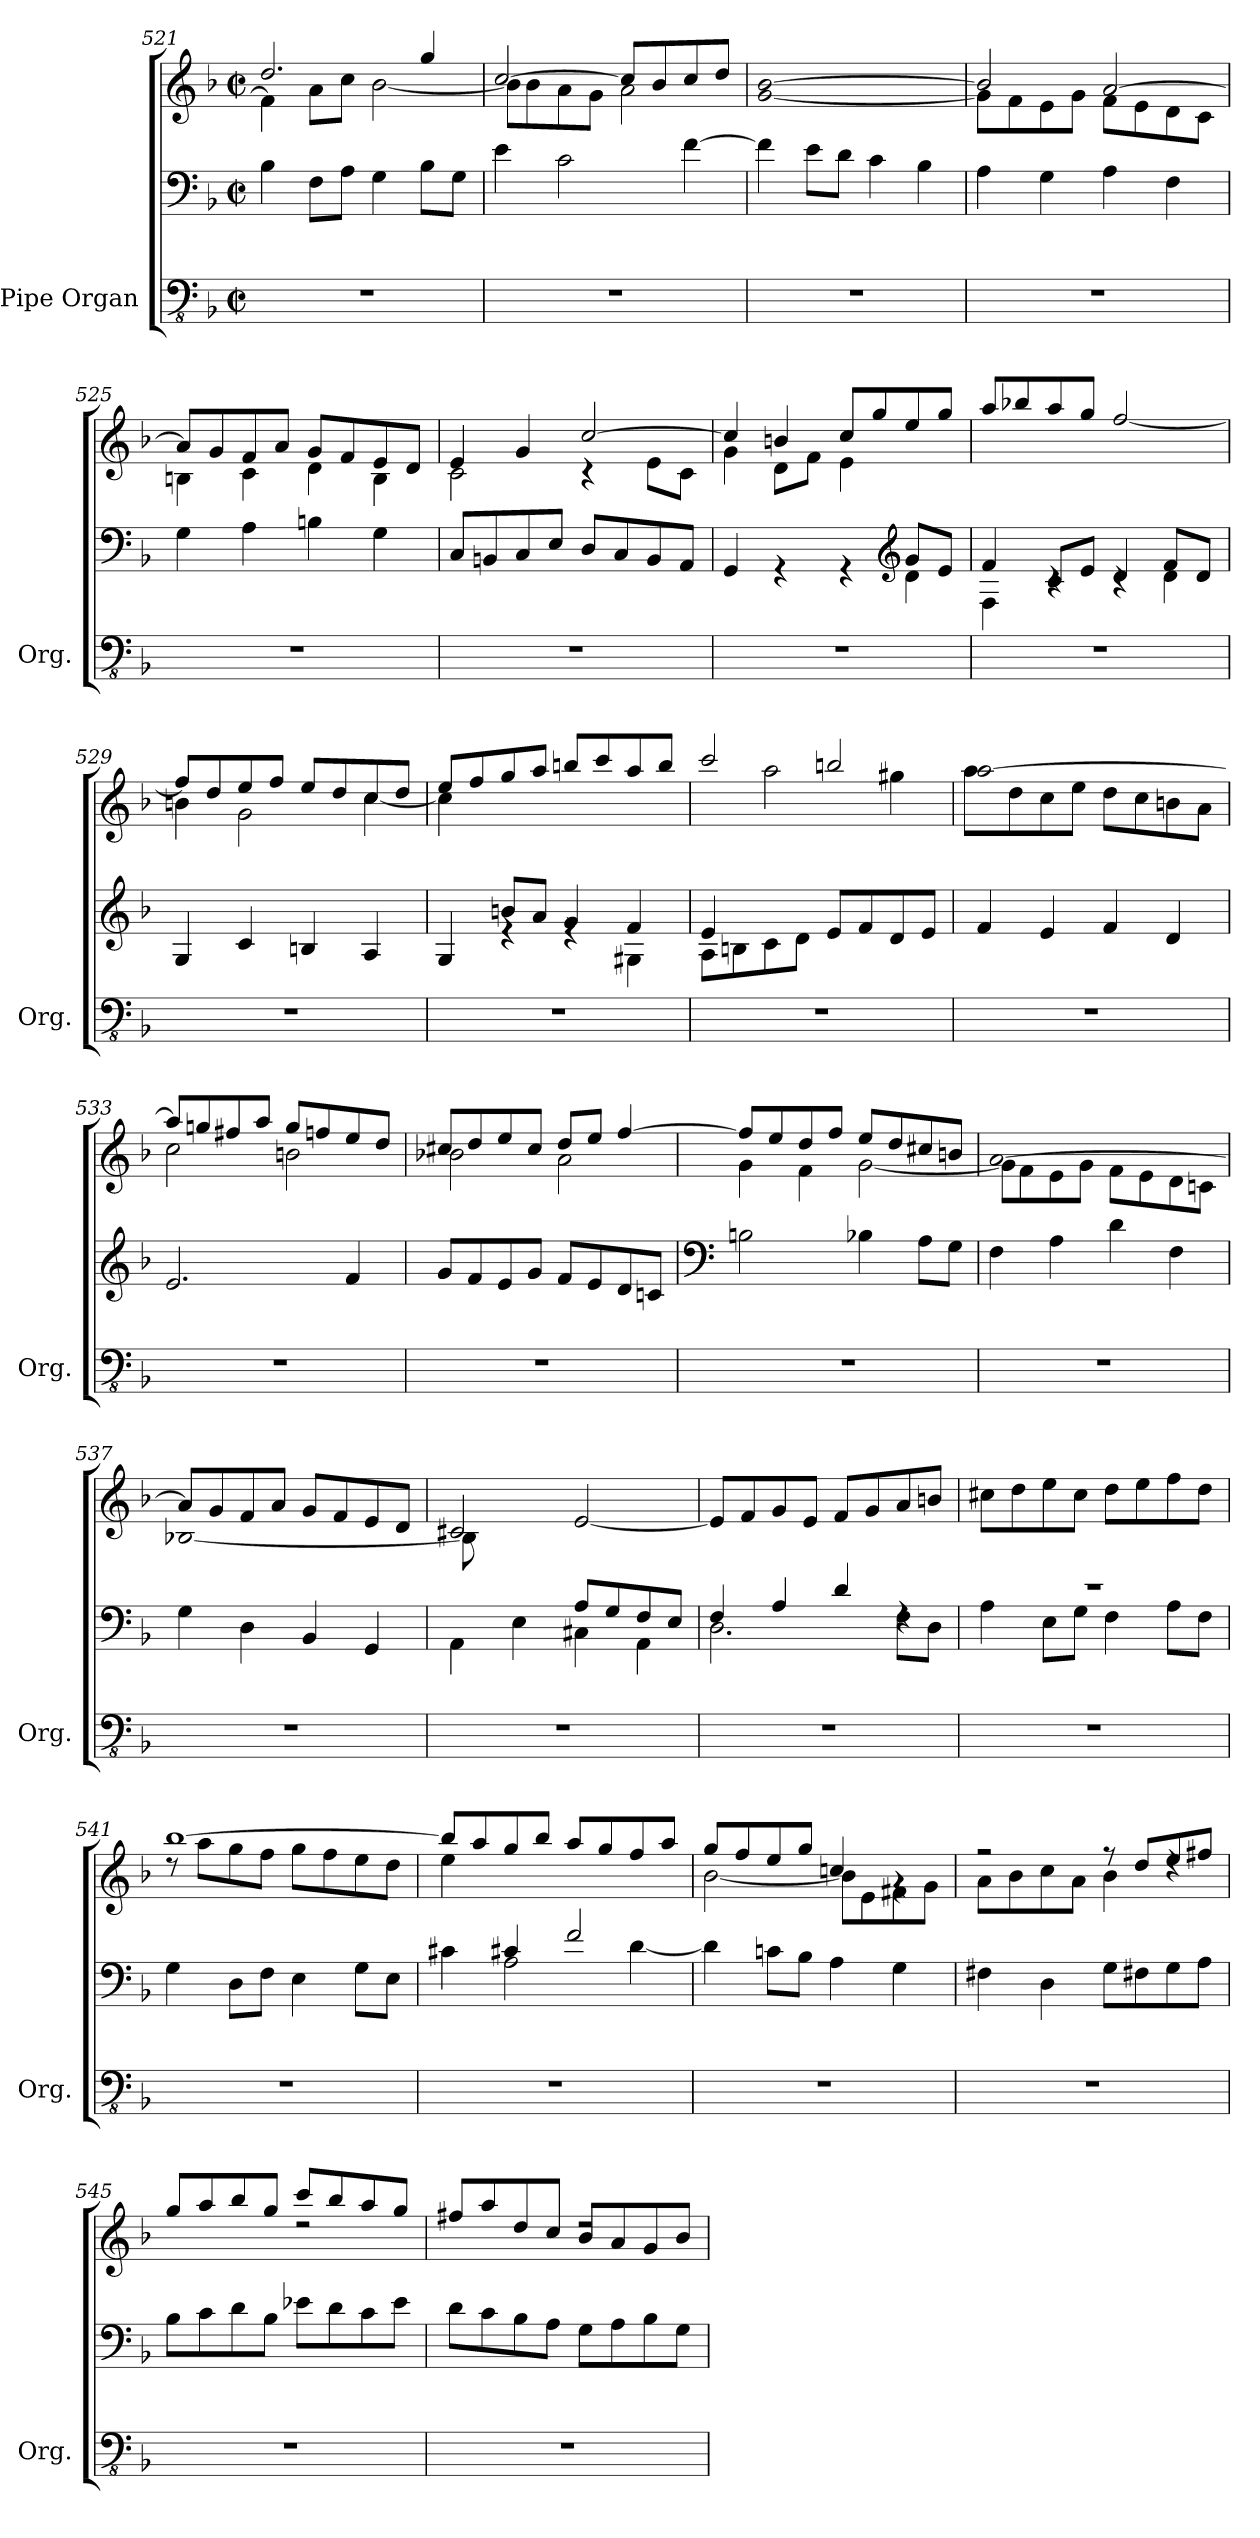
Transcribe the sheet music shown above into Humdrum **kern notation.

**kern	**kern	**kern
*part1	*part1	*part1
*staff3	*staff2	*staff1
*I"Pipe Organ	*	*
*I'Org.	*	*
*clefFv4	*clefF4	*clefG2
*k[b-]	*k[b-]	*k[b-]
*M2/2	*M2/2	*M2/2
*met(c|)	*met(c|)	*met(c|)
=521	=521	=521
*	*	*^
1r	4B-\	2.dd/	4f\]
.	8F\L	.	8a\L
.	8A\J	.	8cc\J
.	4G\	.	[2b-\
.	8B-\L	4gg/	.
.	8G\J	.	.
=522	=522	=522	=522
1r	4e\	[2cc/	8b-\L]
.	.	.	8b-\
.	2c\	.	8a\
.	.	.	8g\J
.	.	8cc/L]	2a\
.	.	8b-/	.
.	[4f\	8cc/	.
.	.	8dd/J	.
=523	=523	=523	=523
!	!	!LO:N:head=open	!LO:N:head=open
1r	4f\]	[1b-	[1g
.	8e\L	.	.
.	8d\J	.	.
.	4c\	.	.
.	4B-\	.	.
=524	=524	=524	=524
1r	4A\	2b-/]	8g\L]
.	.	.	8f\
.	4G\	.	8e\
.	.	.	8g\J
.	4A\	[2a/	8f\L
.	.	.	8e\
.	4F\	.	8d\
.	.	.	8c\J
!!LO:PB:g=z	!!
=525	=525	=525	=525
1r	4G\	8a/L]	4Bn\
.	.	8g/	.
.	4A\	8f/	4c\
.	.	8a/J	.
.	4Bn\	8g/L	4d\
.	.	8f/	.
.	4G\	8e/	4B\
.	.	8d/J	.
=526	=526	=526	=526
1r	8C/L	4e/	2c\
.	8BBn/	.	.
.	8C/	4g/	.
.	8E/J	.	.
.	8D/L	[2cc/	4r
.	8C/	.	.
.	8BB/	.	8e\L
.	8AA/J	.	8c\J
=527	=527	=527	=527
*	*^	*	*
1r	4GG/	2.ryy	4cc/]	4g\
.	4rGG	.	4bn/	8d\L
.	.	.	.	8f\J
.	4rGG	.	8cc/L	4e\
.	.	.	8gg/	.
*	*clefG2	*	*	*
.	8g/L	4d\	8ee/	4ryy
.	8e/J	.	8gg/J	.
*	*	*	*v	*v
=528	=528	=528	=528
1r	4f/	4F\	8aa/L
.	.	.	8bb-X/
.	8c/L	4rc	8aa/
.	8e/J	.	8gg/J
.	4d/	4rc	[2ff/
.	8f/L	4d\	.
.	8d/J	.	.
*	*v	*v	*
=529	=529	=529
*	*	*^
1r	4G/	8ff/L]	4bn\
.	.	8dd/	.
.	4c/	8ee/	2g\
.	.	8ff/J	.
.	4Bn/	8ee/L	.
.	.	8dd/	.
.	4A/	8cc/	[4cc\
.	.	8dd/J	.
=530	=530	=530	=530
*	*^	*	*
1r	4G/	4ryy	8ee/L	4cc\]
.	.	.	8ff/	.
.	8bn/L	4re	8gg/	2.ryy
.	8a/J	.	8aa/J	.
.	4g/	4re	8bbn/L	.
.	.	.	8ccc/	.
.	4f/	4G#X\	8aa/	.
.	.	.	8bb/J	.
!!LO:PB:g=z	!!
=531	=531	=531	=531	=531
1r	4e/	8A\L	2ccc/	4ryy
.	.	8Bn\	.	.
.	4ryy	8c\	.	2aa\
.	.	8d\J	.	.
.	8e/L	2ryy	2bbn/	.
.	8f/	.	.	.
.	8d/	.	.	4gg#X\
.	8e/J	.	.	.
*	*v	*v	*	*
=532	=532	=532	=532
!	!	!LO:N:head=open	!
1r	4f/	[1aa	8aa\L
.	.	.	8dd\
.	4e/	.	8cc\
.	.	.	8ee\J
.	4f/	.	8dd\L
.	.	.	8cc\
.	4d/	.	8bn\
.	.	.	8a\J
=533	=533	=533	=533
1r	2.e/	8aa/L]	2cc\
.	.	8ggn/	.
.	.	8ff#X/	.
.	.	8aa/J	.
.	.	8gg/L	2bn\
.	.	8ffn/	.
.	4f/	8ee/	.
.	.	8dd/J	.
=534	=534	=534	=534
1r	8g/L	8cc#X/L	2b-X\
.	8f/	8dd/	.
.	8e/	8ee/	.
.	8g/J	8cc#/J	.
.	8f/L	8dd/L	2a\
.	8e/	8ee/J	.
.	8d/	[4ff/	.
.	8cn/J	.	.
=535	=535	=535	=535
*	*clefF4	*	*
1r	2Bn\	8ff/L]	4g\
.	.	8ee/	.
.	.	8dd/	4f\
.	.	8ff/J	.
.	4B-X\	8ee/L	[2g\
.	.	8dd/	.
.	8A\L	8cc#X/	.
.	8G\J	8bn/J	.
=536	=536	=536	=536
!	!	!LO:N:head=open	!
1r	4F\	[1a	8g\L]
.	.	.	8f\
.	4A\	.	8e\
.	.	.	8g\J
.	4d\	.	8f\L
.	.	.	8e\
.	4F\	.	8d\
.	.	.	8cn\J
!!LO:PB:g=z	!!
=537	=537	=537	=537
!	!	!	!LO:N:head=open
1r	4G\	8a/L]	[1B-X
.	.	8g/	.
.	4D\	8f/	.
.	.	8a/J	.
.	4BB-/	8g/L	.
.	.	8f/	.
.	4GG/	8e/	.
.	.	8d/J	.
=538	=538	=538	=538
*	*^	*	*
1r	8B-/Lyy	4AA\	2c#X/	8B-\]
.	8A/	.	.	2..ryy
.	8G/	4E\	.	.
.	8B-/J	.	.	.
.	8A/L	4C#X\	[2e/	.
.	8G/	.	.	.
.	8F/	4AA\	.	.
.	8E/J	.	.	.
*	*	*	*v	*v
=539	=539	=539	=539
1r	4F/	2.D\	8e/L]
.	.	.	8f/
.	4A/	.	8g/
.	.	.	8e/J
.	4d/	.	8f/L
.	.	.	8g/
.	4rF	8F\L	8a/
.	.	8D\J	8bn/J
=540	=540	=540	=540
1r	1r	4A\	8cc#X\L
.	.	.	8dd\
.	.	8E\L	8ee\
.	.	8G\J	8cc#\J
.	.	4F\	8dd\L
.	.	.	8ee\
.	.	8A\L	8ff\
.	.	8F\J	8dd\J
=541	=541	=541	=541
!	!	!	!LO:N:head=open
*	*v	*v	*^
1r	4G\	[1bb-	8rdd
.	.	.	8aa\L
.	8D\L	.	8gg\
.	8F\J	.	8ff\J
.	4E\	.	8gg\L
.	.	.	8ff\
.	8G\L	.	8ee\
.	8E\J	.	8dd\J
=542	=542	=542	=542
*	*^	*	*
1r	4ryy	4c#X\	8bb-/L]	4ee\
.	.	.	8aa/	.
.	4c#X/	2A\	8gg/	2.ryy
.	.	.	8bb-/J	.
.	2f/	.	8aa/L	.
.	.	.	8gg/	.
.	.	[4d\	8ff/	.
.	.	.	8aa/J	.
*	*v	*v	*	*
!!LO:PB:g=z	!!
=543	=543	=543	=543
1r	4d\]	8gg/L	[2b-\
.	.	8ff/	.
.	8cn\L	8ee/	.
.	8B-\J	8gg/J	.
.	4A\	4ccn/	8b-\L]
.	.	.	8e\
.	4G\	4rg	8f#X\
.	.	.	8g\J
=544	=544	=544	=544
1r	4F#X\	2r	8a\L
.	.	.	8b-\
.	4D\	.	8cc\
.	.	.	8a\J
.	8G\L	8r	4b-\
.	8F#X\	8dd/L	.
.	8G\	8ee/	4rdd
.	8A\J	8ff#X/J	.
=545	=545	=545	=545
1r	8B-\L	8gg/L	2ryy
.	8c\	8aa/	.
.	8d\	8bb-/	.
.	8B-\J	8gg/J	.
.	8e-X\L	8ccc/L	2rdd
.	8d\	8bb-/	.
.	8c\	8aa/	.
.	8e-\J	8gg/J	.
=546	=546	=546	=546
1r	8d\L	8ff#X/L	2ryy
.	8c\	8aa/	.
.	8B-\	8dd/	.
.	8A\J	8cc/J	.
.	8G\L	8b-/L	2rdd
.	8A\	8a/	.
.	8B-\	8g/	.
.	8G\J	8b-/J	.
*	*	*v	*v
=	=	=
*-	*-	*-
